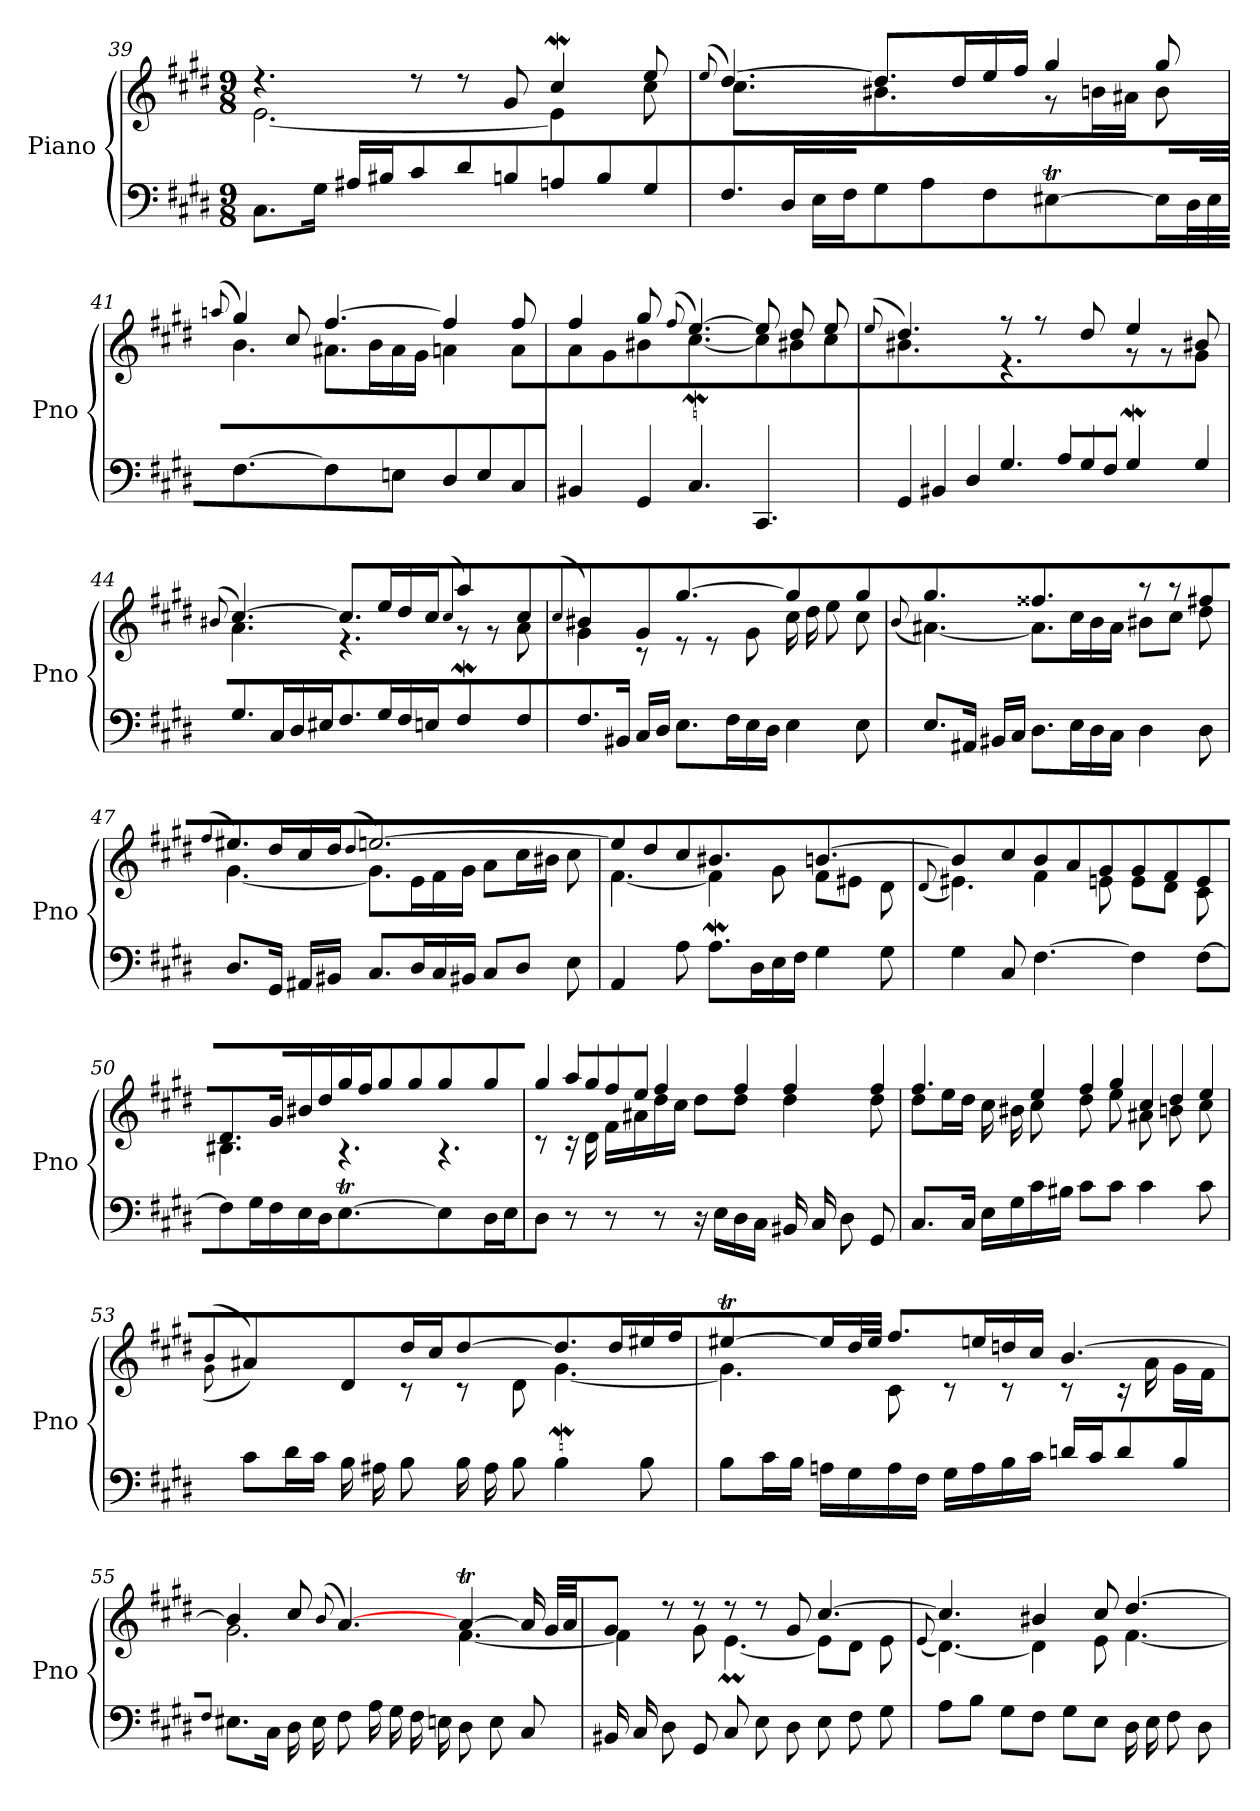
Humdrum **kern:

**kern	**kern
*part1	*part1
*staff2	*staff1
*I"Piano	*
*I'Pno	*
*clefF4	*clefG2
*k[f#c#g#d#]	*k[f#c#g#d#]
*E:	*E:
*M9/8	*M9/8
=39	=39
*	*^
8.C#L	4.r	[2.e\
16G#J	.	.
16A#XLL	.	.
16B#X	.	.
8c#J	8r	.
8d#L	8r	.
8BnJ	8g#/	.
8AnL	4cc#W/	4e\]
8BJ	.	.
8G#	8ee/	8cc#\
!!LO:LB:g=z	!!
=40	=40	=40
.	(>8qqee/	.
8.F#L	[4.dd#/)	4.cc#\
16D#J	.	.
16ELL	.	.
16F#	.	.
8G#J	8.dd#L]	4.b#X\
8AL	.	.
.	16dd#L	.
8F#J	16ee	.
.	16ff#JJ	.
[4E#Xt	4gg#/	8r
.	.	16bn\L
.	.	16a#X\JJ
16E#LL]	8gg#/L	8b\
32D#L	.	.
32E#JJJ	.	.
=41	=41	=41
.	(>8qqaan/	.
[4.F#	4gg#/)	4.b\
.	8cc#/	.
4F#]	[4.ff#/	8.a#XL
.	.	16b\L
8EnJ	.	16a#\
.	.	16g#\JJ
8D#L	4ff#/]	4an\
8EJ	.	.
8C#	8ff#/	8a\L
=42	=42	=42
4BB#X	4ff#/	8a\L
.	.	8g#\J
8GG#	8gg#/L	8b#X\
.	(>8qqff#/J	.
4.C#W	[4.ee/)	[4.cc#\
4.CC#	8ee/L]	8cc#\L]
.	8dd#/J	8b#X\J
.	8ee/	8cc#\
!!LO:LB:g=z	!!
=43	=43	=43
.	(>8qqee/	.
8GG#L	4.dd#/)	4.b#X\
8BB#XJ	.	.
8D#	.	.
8.G#L	8r	4.r
.	8r	.
16AL	.	.
16G#	8dd#/	.
16F#JJ	.	.
4G#W	4ee/	8r
.	.	8r
8G#	8b#X/L	8g#\J
=44	=44	=44
.	(>8qqb#X/	.
8.G#L	[4.cc#/)	4.a\
16C#J	.	.
16D#LL	.	.
16E#XJJ	.	.
8.F#L	8.cc#/L]	4.r
16G#L	16ee/L	.
16F#	16dd#/	.
16EnJJ	16cc#/	.
.	(>8qqcc#/J	.
4F#W	4aa/)	8r
.	.	8r
8F#	8cc#/	8a\
!!LO:LB:g=z	!!
=45	=45	=45
.	(>8qqcc#/	.
8.F#	4b#X/)	4g#\
16BB#XJ	.	.
16C#LL	8g#/	8r
16D#JJ	.	.
8.EL	[4.gg#/	8r
.	.	8r
16F#L	.	.
16E	.	8g#\
16D#JJ	.	.
4E	4gg#/]	16cc#\LL
.	.	16dd#\
.	.	8ee\J
8E	8gg#/	8cc#\L
=46	=46	=46
.	.	(<8qqb/
8.EL	4.gg#/	[4.a#X\)
16AA#XJ	.	.
16BB#XLL	.	.
16C#JJ	.	.
8.D#L	4.ff##X/	8.a#\L]
16EL	.	16cc#\L
16D#	.	16b\
16C#JJ	.	16a#\JJ
4D#	8r	8b#X\L
.	8r	8cc#\J
8D#	8ff#X/	8dd#\
!!LO:LB:g=z	!!
=47	=47	=47
.	(>8qqff#/	.
8.D#L	8.ee#X/L)	[4.g#\
16GG#J	16dd#/J	.
16AA#XLL	16cc#/LL	.
16BB#XJJ	16dd#/	.
.	(>8qqdd#/J	.
8.C#L	[2.een/)	8.g#L]
16D#L	.	16e\L
16C#	.	16f#\
16BB#XJJ	.	16g#\JJ
8C#L	.	8a\L
8D#J	.	16cc#\L
.	.	16b#X\JJ
8E	.	8cc#\
=48	=48	=48
4AA	8eeL]	[4.f#\
.	8dd#/J	.
8A	8cc#/	.
8.AwL	4.b#X/	4f#\]
16D#L	.	.
16E	.	8g#\
16F#JJ	.	.
4G#	[4.bn/	8f#\L
.	.	8e#X\J
8G#	.	8d#\
!!LO:LB:g=z	!!
=49	=49	=49
.	.	(<8qqd#/
4G#	4b/]	4.e#X\)
8C#	8cc#/L	.
[4.F#	8bJ	4f#\
.	8a/L	.
.	8g#/J	8en\
4F#]	8g#/L	8e\L
.	8f#/J	8d#\J
[8F#L	8e/	8c#\
=50	=50	=50
8F#L]	8.d#	4.B#X\
16G#L	.	.
16F#JJ	16g#/J	.
16ELL	16b#X/LL	.
16D#JJ	16dd#/	.
[4.ET	16gg#/	4.r
.	16ff#/JJ	.
.	8gg#/L	.
.	8gg#/J	.
4E]	4gg#/	4.r
16D#LL	8gg#/	.
16EJJ	.	.
!!LO:LB:g=z	!!
=51	=51	=51
8D#J	8gg#L	8r
8r	16aa/L	16r
.	16gg#/JJ	16d#
8r	16ff#/LL	16f#\LL
.	16ee/JJ	16a#X\
8r	4ff#/	16dd#\
.	.	16cc#\JJ
16r	.	8dd#\L
16ELL	.	.
16D#	8ff#/	8dd#\J
16C#JJ	.	.
16BB#XLL	4ff#/	4dd#\
16C#	.	.
8D#J	.	.
8GG#	8ff#/	8dd#\L
=52	=52	=52
8.C#L	4.ff#/	8dd#\L
.	.	16ee\L
16C#J	.	16dd#\JJ
16ELL	.	16cc#\LL
16G#	.	16b#X\
16c#	8ee	8cc#J
16B#XJJ	.	.
8c#L	8ff#/L	8dd#\L
8c#J	8gg#/J	8ee\J
4c#	8cc#L	8a#XL
.	8dd#/J	8bn\J
8c#	8ee/	8cc#\
!!LO:LB:g=z	!!
=53	=53	=53
.	(>8qqb/	(<8qqg#\
8c#L	4a#X/)	4.f##X\yy)
16d#L	.	.
16c#JJ	.	.
16BLL	8d#/L	.
16A#X	.	.
8BJ	16dd#L	8r
.	16cc#JJ	.
16BLL	[4dd#/	8r
16A#	.	.
8BJ	.	8d#\
4BW	8.dd#L]	[4.g#\
.	16dd#J	.
8BL	16ee#XLL	.
.	16ff#JJ	.
=54	=54	=54
8BL	[4ee#Xt/	4.g#\]
16c#L	.	.
16BJJ	.	.
16AnLL	16ee#/L]	.
16G#	32dd#/L	.
.	32ee#/JJJ	.
16A	8.ff#L	8c#\
16F#JJ	.	.
16G#LL	.	8r
16A	16eenL	.
16B	16ddn	8r
16c#JJ	16cc#JJ	.
16dnLL	[4.b/	8r
16c#	.	.
8dJ	.	16r
.	.	16a
8B	.	16g#LL
.	.	16f#JJ
!!LO:LB:g=z	!!
=55	=55	=55
8qqF#/J	.	.
8.E#XL	4b/]	2.g#\
16C#J	.	.
16D#LL	8cc#/L	.
16E#	.	.
.	(<8qqb/J	.
8F#J	[4.a/)	.
16ALL	.	.
16G#	.	.
16F#	.	.
16EnJJ	.	.
8D#L	[4aT/	[4.f#\
8EJ	.	.
8C#L	16a/LL]	.
.	32g#/L	.
.	32a/	.
=56	=56	=56
16BB#XLL	8g#/J	4f#\]
16C#	.	.
8D#J	8r	.
8GG#L	8r	8g#\
8C#J	8r	[4.eM\
8EL	8r	.
8D#J	8g#/	.
8EL	[4.cc#/	8e\L]
8F#J	.	8d#\J
8G#	.	8e\
!!LO:LB:g=z	!!
=57	=57	=57
.	.	(<8qqe/
8AL	4.cc#/]	[4.d#\)
8BJ	.	.
8G#L	.	.
8F#J	4b#X/	4d#\]
8G#L	.	.
8EJ	8cc#/	8e\
16D#LL	[4.dd#/	[4.f#\
16E	.	.
8F#J	.	.
8D#	.	.
*	*v	*v
=	=
*-	*-
